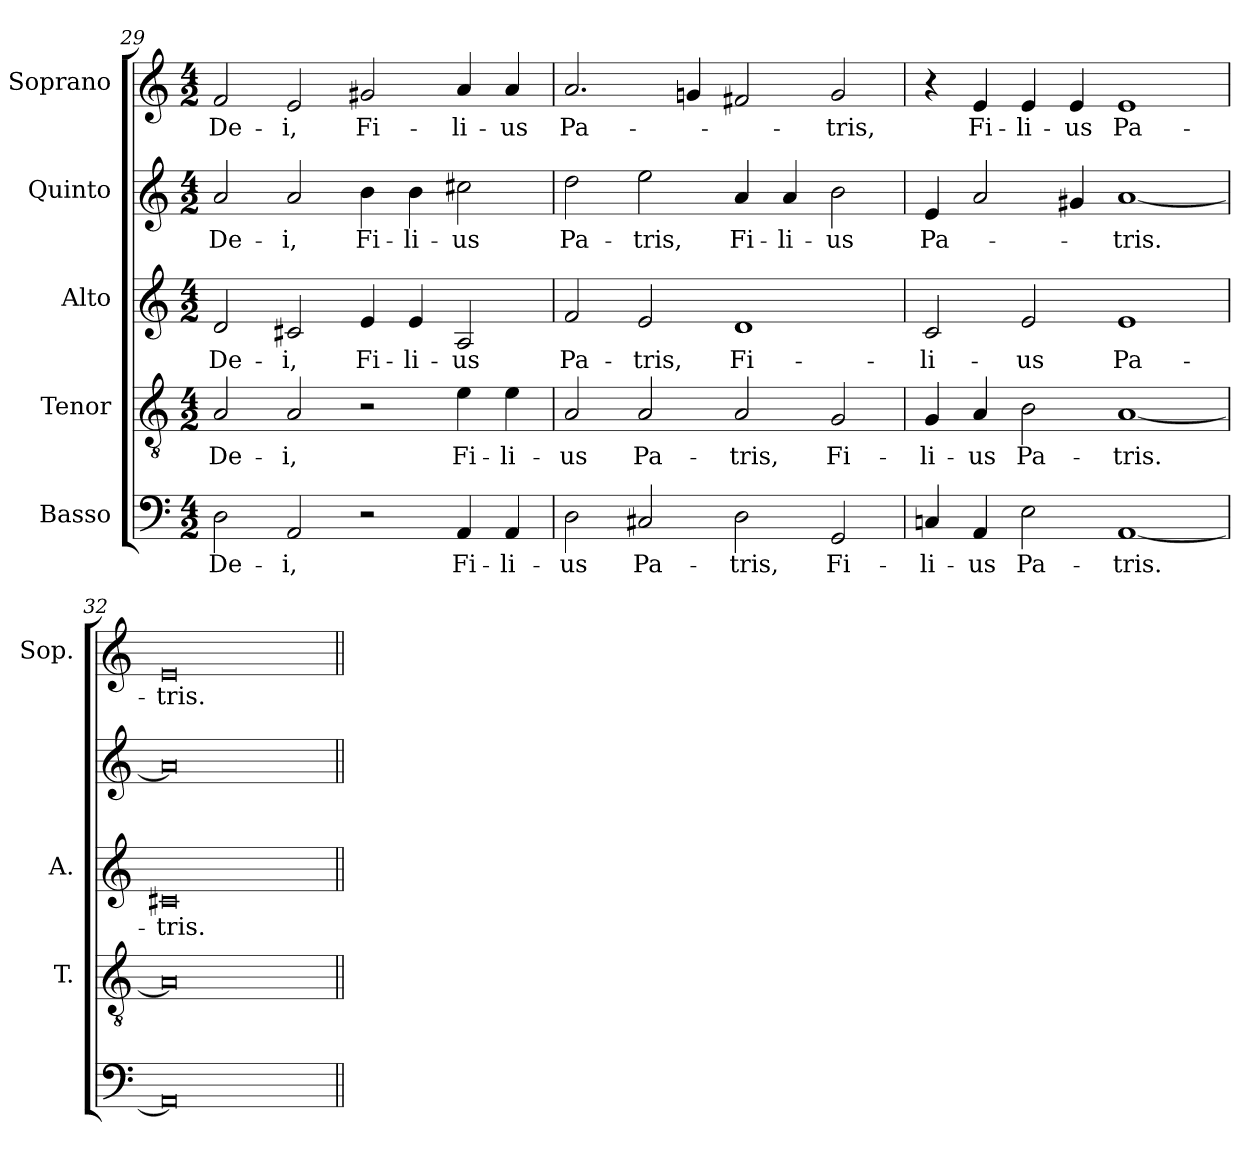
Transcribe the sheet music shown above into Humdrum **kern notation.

**kern	**text	**kern	**text	**kern	**text	**kern	**text	**kern	**text
*part5	*part5	*part4	*part4	*part3	*part3	*part2	*part2	*part1	*part1
*staff5	*staff5	*staff4	*staff4	*staff3	*staff3	*staff2	*staff2	*staff1	*staff1
*I"Basso	*	*I"Tenor	*	*I"Alto	*	*I"Quinto	*	*I"Soprano	*
*	*	*I'T.	*	*I'A.	*	*	*	*I'Sop.	*
*clefF4	*	*clefGv2	*	*clefG2	*	*clefG2	*	*clefG2	*
*	*	*ITrd7c12	*	*	*	*	*	*	*
*k[]	*	*k[]	*	*k[]	*	*k[]	*	*k[]	*
*C:	*	*C:	*	*C:	*	*C:	*	*C:	*
*M4/2	*	*M4/2	*	*M4/2	*	*M4/2	*	*M4/2	*
=29	=29	=29	=29	=29	=29	=29	=29	=29	=29
!	!LO:LY:b:color=#000000	!	!	!	!	!	!	!	!
!	!	!	!LO:LY:b:color=#000000	!	!	!	!	!	!
!	!	!	!	!	!LO:LY:b:color=#000000	!	!	!	!
!	!	!	!	!	!	!	!LO:LY:b:color=#000000	!	!
!	!	!	!	!	!	!	!	!	!LO:LY:b:color=#000000
2Di\	De-	2AAi/	De-	2di/	De-	2ai/	De-	2fi/	De-
!	!LO:LY:b:color=#000000	!	!	!	!	!	!	!	!
!	!	!	!LO:LY:b:color=#000000	!	!	!	!	!	!
!	!	!	!	!	!LO:LY:b:color=#000000	!	!	!	!
!	!	!	!	!	!	!	!LO:LY:b:color=#000000	!	!
!	!	!	!	!	!	!	!	!	!LO:LY:b:color=#000000
2AAi/	-i,	2AAi/	-i,	2c#Xi/	-i,	2ai/	-i,	2ei/	-i,
!	!	!	!	!	!LO:LY:b:color=#000000	!	!	!	!
!	!	!	!	!	!	!	!LO:LY:b:color=#000000	!	!
!	!	!	!	!	!	!	!	!	!LO:LY:b:color=#000000
2r	.	2r	.	4ei/	Fi-	4bi\	Fi-	2g#Xi/	Fi-
!	!	!	!	!	!LO:LY:b:color=#000000	!	!	!	!
!	!	!	!	!	!	!	!LO:LY:b:color=#000000	!	!
.	.	.	.	4ei/	-li-	4bi\	-li-	.	.
!	!LO:LY:b:color=#000000	!	!	!	!	!	!	!	!
!	!	!	!LO:LY:b:color=#000000	!	!	!	!	!	!
!	!	!	!	!	!LO:LY:b:color=#000000	!	!	!	!
!	!	!	!	!	!	!	!LO:LY:b:color=#000000	!	!
!	!	!	!	!	!	!	!	!	!LO:LY:b:color=#000000
4AAi/	Fi-	4Ei\	Fi-	2Ai/	-us	2cc#Xi\	-us	4ai/	-li-
!	!LO:LY:b:color=#000000	!	!	!	!	!	!	!	!
!	!	!	!LO:LY:b:color=#000000	!	!	!	!	!	!
!	!	!	!	!	!	!	!	!	!LO:LY:b:color=#000000
4AAi/	-li-	4Ei\	-li-	.	.	.	.	4ai/	-us
=30	=30	=30	=30	=30	=30	=30	=30	=30	=30
!	!LO:LY:b:color=#000000	!	!	!	!	!	!	!	!
!	!	!	!LO:LY:b:color=#000000	!	!	!	!	!	!
!	!	!	!	!	!LO:LY:b:color=#000000	!	!	!	!
!	!	!	!	!	!	!	!LO:LY:b:color=#000000	!	!
!	!	!	!	!	!	!	!	!	!LO:LY:b:color=#000000
2Di\	-us	2AAi/	-us	2fi/	Pa-	2ddi\	Pa-	2.ai/	Pa-
!	!LO:LY:b:color=#000000	!	!	!	!	!	!	!	!
!	!	!	!LO:LY:b:color=#000000	!	!	!	!	!	!
!	!	!	!	!	!LO:LY:b:color=#000000	!	!	!	!
!	!	!	!	!	!	!	!LO:LY:b:color=#000000	!	!
2C#Xi/	Pa-	2AAi/	Pa-	2ei/	-tris,	2eei\	-tris,	.	.
.	.	.	.	.	.	.	.	4gni/	.
!	!LO:LY:b:color=#000000	!	!	!	!	!	!	!	!
!	!	!	!LO:LY:b:color=#000000	!	!	!	!	!	!
!	!	!	!	!	!LO:LY:b:color=#000000	!	!	!	!
!	!	!	!	!	!	!	!LO:LY:b:color=#000000	!	!
2Di\	-tris,	2AAi/	-tris,	1di	Fi-	4ai/	Fi-	2f#Xi/	.
!	!	!	!	!	!	!	!LO:LY:b:color=#000000	!	!
.	.	.	.	.	.	4ai/	-li-	.	.
!	!LO:LY:b:color=#000000	!	!	!	!	!	!	!	!
!	!	!	!LO:LY:b:color=#000000	!	!	!	!	!	!
!	!	!	!	!	!	!	!LO:LY:b:color=#000000	!	!
!	!	!	!	!	!	!	!	!	!LO:LY:b:color=#000000
2GGi/	Fi-	2GGi/	Fi-	.	.	2bi\	-us	2gi/	-tris,
=31	=31	=31	=31	=31	=31	=31	=31	=31	=31
!	!LO:LY:b:color=#000000	!	!	!	!	!	!	!	!
!	!	!	!LO:LY:b:color=#000000	!	!	!	!	!	!
!	!	!	!	!	!LO:LY:b:color=#000000	!	!	!	!
!	!	!	!	!	!	!	!LO:LY:b:color=#000000	!	!
4Cni/	-li-	4GGi/	-li-	2ci/	-li-	4ei/	Pa-	4r	.
!	!LO:LY:b:color=#000000	!	!	!	!	!	!	!	!
!	!	!	!LO:LY:b:color=#000000	!	!	!	!	!	!
!	!	!	!	!	!	!	!	!	!LO:LY:b:color=#000000
4AAi/	-us	4AAi/	-us	.	.	2ai/	.	4ei/	Fi-
!	!LO:LY:b:color=#000000	!	!	!	!	!	!	!	!
!	!	!	!LO:LY:b:color=#000000	!	!	!	!	!	!
!	!	!	!	!	!LO:LY:b:color=#000000	!	!	!	!
!	!	!	!	!	!	!	!	!	!LO:LY:b:color=#000000
2Ei\	Pa-	2BBi\	Pa-	2ei/	-us	.	.	4ei/	-li-
!	!	!	!	!	!	!	!	!	!LO:LY:b:color=#000000
.	.	.	.	.	.	4g#Xi/	.	4ei/	-us
!	!LO:LY:b:color=#000000	!	!	!	!	!	!	!	!
!	!	!	!LO:LY:b:color=#000000	!	!	!	!	!	!
!	!	!	!	!	!LO:LY:b:color=#000000	!	!	!	!
!	!	!	!	!	!	!	!LO:LY:b:color=#000000	!	!
!	!	!	!	!	!	!	!	!	!LO:LY:b:color=#000000
[1AAi	-tris.	[1AAi	-tris.	1ei	Pa-	[1ai	-tris.	1ei	Pa-
=32	=32	=32	=32	=32	=32	=32	=32	=32	=32
!	!	!	!	!	!LO:LY:b:color=#000000	!	!	!	!
!	!	!	!	!	!	!	!	!	!LO:LY:b:color=#000000
0AAi]	.	0AAi]	.	0c#Xi	-tris.	0ai]	.	0ei	-tris.
=||	=||	=||	=||	=||	=||	=||	=||	=||	=||
*-	*-	*-	*-	*-	*-	*-	*-	*-	*-
